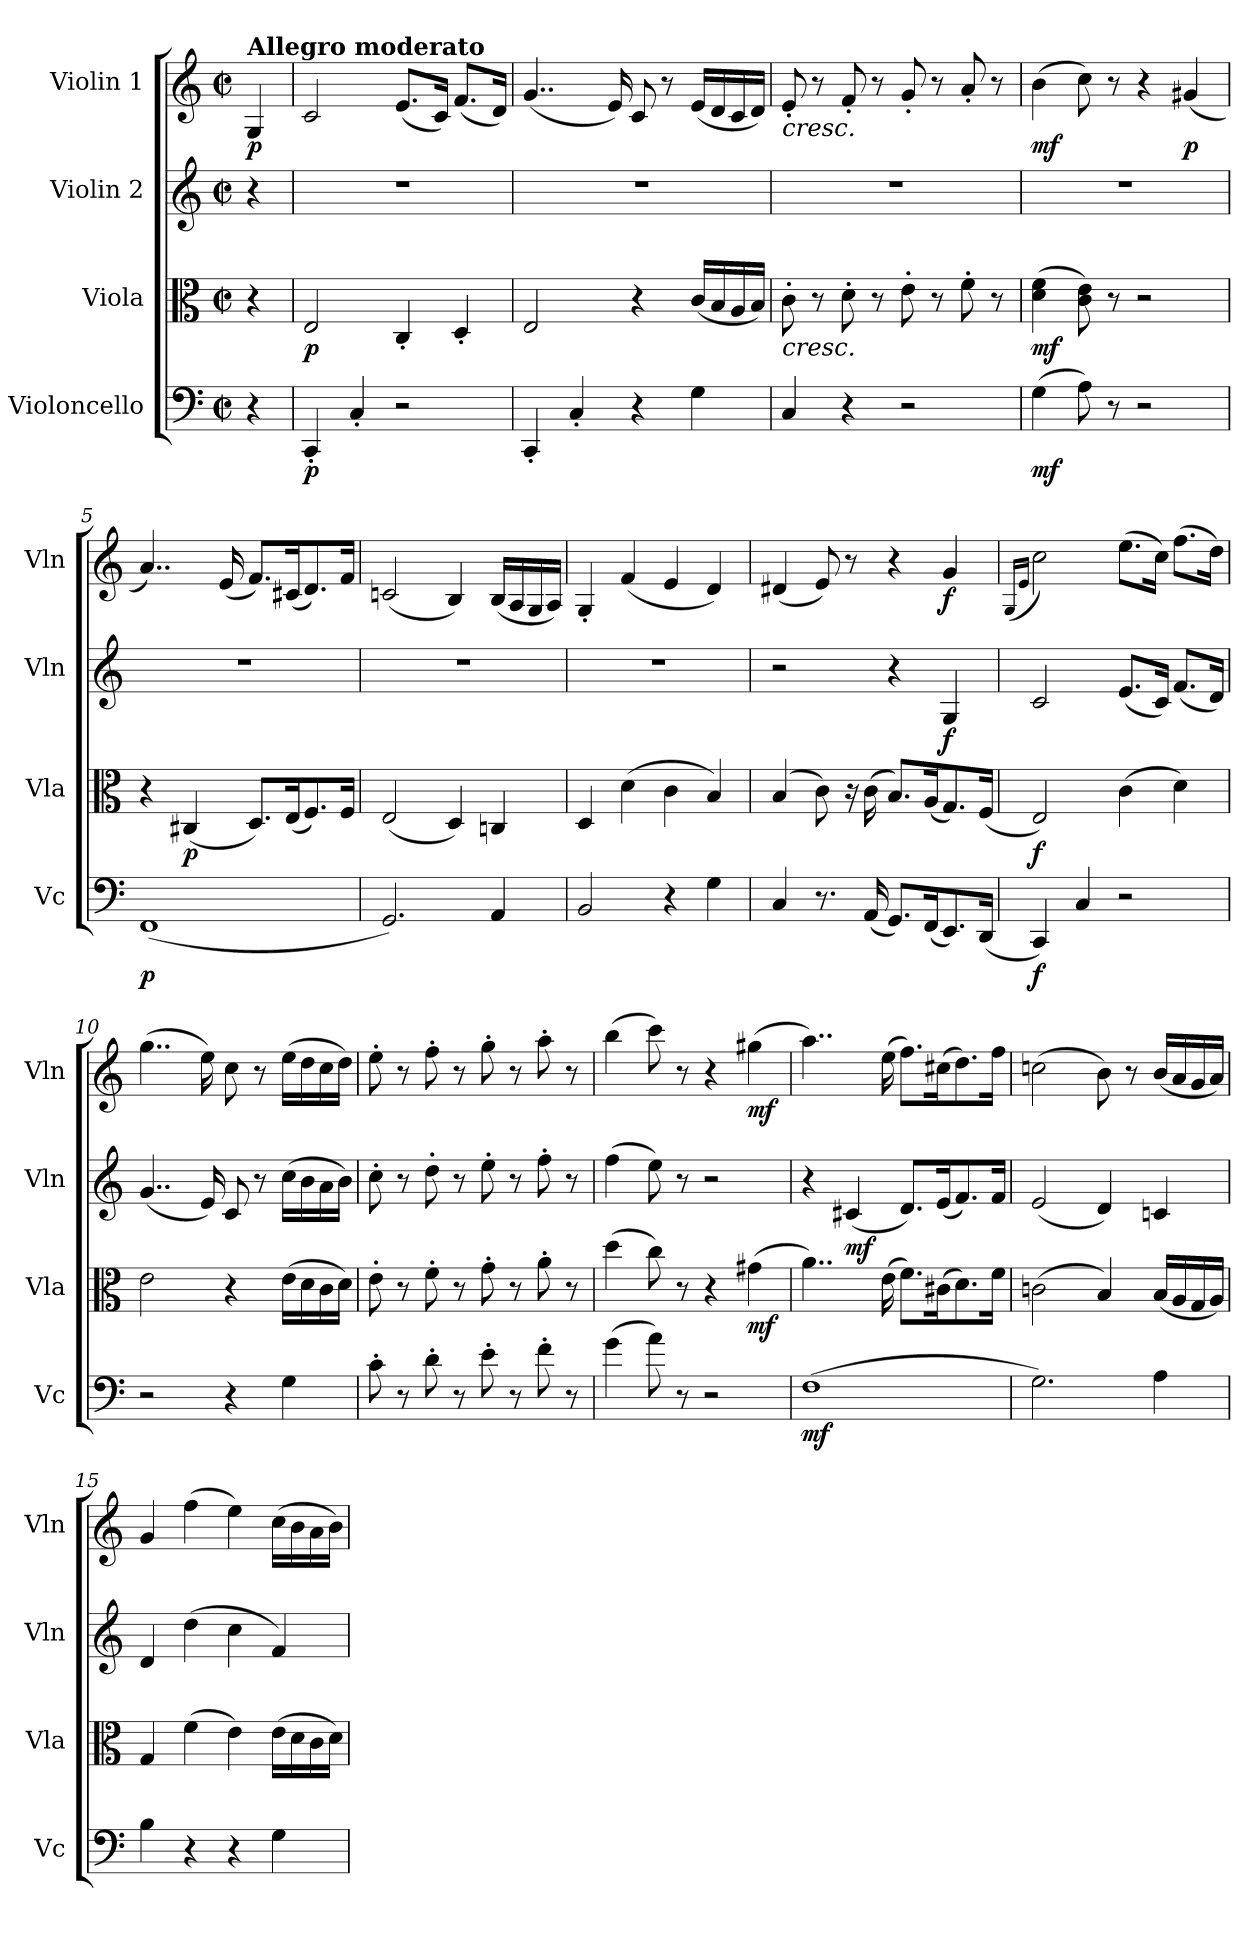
**kern	**dynam	**kern	**dynam	**kern	**dynam	**kern	**dynam
*part4	*part4	*part3	*part3	*part2	*part2	*part1	*part1
*staff4	*staff4	*staff3	*staff3	*staff2	*staff2	*staff1	*staff1
*I"Violoncello	*	*I"Viola	*	*I"Violin 2	*	*I"Violin 1	*
*I'Vc	*	*I'Vla	*	*I'Vln	*	*I'Vln	*
*clefF4	*	*clefC3	*	*clefG2	*	*clefG2	*
*k[]	*	*k[]	*	*k[]	*	*k[]	*
*M2/2	*	*M2/2	*	*M2/2	*	*M2/2	*
*met(c|)	*	*met(c|)	*	*met(c|)	*	*met(c|)	*
*MM152	*	*MM152	*	*MM152	*	*MM152	*
=	=	=	=	=	=	=	=
!	!	!	!	!	!	!LO:TX:a:B:t=Allegro moderato	!
!	!	!	!	!	!	!	!LO:DY:b
4r	.	4r	.	4r	.	4G/	p
=1	=1	=1	=1	=1	=1	=1	=1
!	!LO:DY:b	!	!LO:DY:b	!	!	!	!
4CC'/	p	2E/	p	1r	.	2c/	.
4C'/	.	.	.	.	.	.	.
2r	.	4C'/	.	.	.	(<8.e/L	.
.	.	.	.	.	.	16c/Jk)	.
.	.	4D'/	.	.	.	(<8.f/L	.
.	.	.	.	.	.	16d/Jk)	.
=2	=2	=2	=2	=2	=2	=2	=2
!	!	!	!	!	!	!	!LO:DY:b
4CC'/	.	2E/	.	1r	.	(<4..g/	other-dynamics
4C'/	.	.	.	.	.	.	.
.	.	.	.	.	.	16e/)	.
4r	.	4r	.	.	.	8c/	.
.	.	.	.	.	.	8r	.
4G\	.	(<16c/LL	.	.	.	(<16e/LL	.
.	.	16B/	.	.	.	16d/	.
.	.	16A/	.	.	.	16c/	.
.	.	16B/JJ)	.	.	.	16d/JJ)	.
=3	=3	=3	=3	=3	=3	=3	=3
!	!	!	!	!	!	!LO:TX:b:i:t=cresc.	!
!	!	!LO:TX:b:i:t=cresc.	!	!	!	!	!
4C/	.	8c'\	.	1r	.	8e'/	.
.	.	8r	.	.	.	8r	.
4r	.	8d'\	.	.	.	8f'/	.
.	.	8r	.	.	.	8r	.
2r	.	8e'\	.	.	.	8g'/	.
.	.	8r	.	.	.	8r	.
.	.	8f'\	.	.	.	8a'/	.
.	.	8r	.	.	.	8r	.
=4	=4	=4	=4	=4	=4	=4	=4
!	!LO:DY:b	!	!LO:DY:b	!	!	!	!LO:DY:b
(>4G\	mf	(>4d\ 4f\	mf	1r	.	(>4b\	mf
8A\)	.	8c\ 8e\)	.	.	.	8cc\)	.
8r	.	8r	.	.	.	8r	.
2r	.	2r	.	.	.	4r	.
!	!	!	!	!	!	!	!LO:DY:b
.	.	.	.	.	.	(<4g#X/	p
=5	=5	=5	=5	=5	=5	=5	=5
!	!LO:DY:b	!	!	!	!	!	!
(<1FF	p	4r	.	1r	.	4..a/)	.
!	!	!	!LO:DY:b	!	!	!	!
.	.	(<4C#X/	p	.	.	.	.
.	.	.	.	.	.	(<16e/	.
.	.	8.D/L)	.	.	.	8.f/L)	.
.	.	(<16E/K	.	.	.	(<16c#X/K	.
.	.	8.F/)	.	.	.	8.d/)	.
.	.	16F/Jk	.	.	.	16f/Jk	.
!!LO:LB:g=z
=6	=6	=6	=6	=6	=6	=6	=6
2.GG/)	.	(<2E/	.	1r	.	(<2cn/	.
.	.	4D/)	.	.	.	4B/)	.
4AA/	.	4Cn/	.	.	.	(<16B/LL	.
.	.	.	.	.	.	16A/	.
.	.	.	.	.	.	16G/	.
.	.	.	.	.	.	16A/JJ)	.
=7	=7	=7	=7	=7	=7	=7	=7
2BB/	.	4D/	.	1r	.	4G'/	.
.	.	(>4d\	.	.	.	(<4f/	.
4r	.	4c\	.	.	.	4e/	.
4G\	.	4B/)	.	.	.	4d/)	.
=8	=8	=8	=8	=8	=8	=8	=8
4C/	.	(>4B/	.	2r	.	(<4d#X/	.
8.r	.	8c\)	.	.	.	8e/)	.
.	.	16r	.	.	.	8r	.
(<16AA/	.	(>16c\	.	.	.	.	.
8.GG/L)	.	8.B/L)	.	4r	.	4r	.
(<16FF/K	.	(<16A/K	.	.	.	.	.
!	!	!	!	!	!LO:DY:b	!	!LO:DY:b
8.EE/)	.	8.G/)	.	4G/	f	4g/	f
(<16DD/Jk	.	(<16F/Jk	.	.	.	.	.
=9	=9	=9	=9	=9	=9	=9	=9
.	.	.	.	.	.	(<16qG/LL	.
.	.	.	.	.	.	16qe/JJ	.
!	!LO:DY:b	!	!LO:DY:b	!	!	!	!
4CC/)	f	2E/)	f	2c/	.	2cc\)	.
4C/	.	.	.	.	.	.	.
2r	.	(>4c\	.	(<8.e/L	.	(>8.ee\L	.
.	.	.	.	16c/Jk)	.	16cc\Jk)	.
.	.	4d\)	.	(<8.f/L	.	(>8.ff\L	.
.	.	.	.	16d/Jk)	.	16dd\Jk)	.
=10	=10	=10	=10	=10	=10	=10	=10
2r	.	2e\	.	(<4..g/	.	(>4..gg\	.
.	.	.	.	16e/)	.	16ee\)	.
4r	.	4r	.	8c/	.	8cc\	.
.	.	.	.	8r	.	8r	.
4G\	.	(>16e\LL	.	(>16cc\LL	.	(>16ee\LL	.
.	.	16d\	.	16b\	.	16dd\	.
.	.	16c\	.	16a\	.	16cc\	.
.	.	16d\JJ)	.	16b\JJ)	.	16dd\JJ)	.
=11	=11	=11	=11	=11	=11	=11	=11
8c'\	.	8e'\	.	8cc'\	.	8ee'\	.
8r	.	8r	.	8r	.	8r	.
8d'\	.	8f'\	.	8dd'\	.	8ff'\	.
8r	.	8r	.	8r	.	8r	.
8e'\	.	8g'\	.	8ee'\	.	8gg'\	.
8r	.	8r	.	8r	.	8r	.
8f'\	.	8a'\	.	8ff'\	.	8aa'\	.
8r	.	8r	.	8r	.	8r	.
!!LO:LB:g=z
=12	=12	=12	=12	=12	=12	=12	=12
(>4g\	.	(>4dd\	.	(>4ff\	.	(>4bb\	.
8a\)	.	8cc\)	.	8ee\)	.	8ccc\)	.
8r	.	8r	.	8r	.	8r	.
2r	.	4r	.	2r	.	4r	.
!	!	!	!LO:DY:b	!	!	!	!LO:DY:b
.	.	(>4g#X\	mf	.	.	(>4gg#X\	mf
=13	=13	=13	=13	=13	=13	=13	=13
!	!LO:DY:b	!	!	!	!	!	!
(>1F	mf	4..a\)	.	4r	.	4..aa\)	.
!	!	!	!	!	!LO:DY:b	!	!
.	.	.	.	(<4c#X/	mf	.	.
.	.	(>16e\	.	.	.	(>16ee\	.
.	.	8.f\L)	.	8.d/L)	.	8.ff\L)	.
.	.	(>16c#X\K	.	(<16e/K	.	(>16cc#X\K	.
.	.	8.d\)	.	8.f/)	.	8.dd\)	.
.	.	16f\Jk	.	16f/Jk	.	16ff\Jk	.
=14	=14	=14	=14	=14	=14	=14	=14
2.G\)	.	(>2cn\	.	(<2e/	.	(>2ccn\	.
.	.	4B/)	.	4d/)	.	8b\)	.
.	.	.	.	.	.	8r	.
4A\	.	(<16B/LL	.	4cn/	.	(<16b/LL	.
.	.	16A/	.	.	.	16a/	.
.	.	16G/	.	.	.	16g/	.
.	.	16A/JJ)	.	.	.	16a/JJ)	.
=15	=15	=15	=15	=15	=15	=15	=15
4B\	.	4G/	.	4d/	.	4g/	.
4r	.	(>4f\	.	(>4dd\	.	(>4ff\	.
4r	.	4e\)	.	4cc\	.	4ee\)	.
4G\	.	(>16e\LL	.	4f/)	.	(>16cc\LL	.
.	.	16d\	.	.	.	16b\	.
.	.	16c\	.	.	.	16a\	.
.	.	16d\JJ)	.	.	.	16b\JJ)	.
=	=	=	=	=	=	=	=
*-	*-	*-	*-	*-	*-	*-	*-
